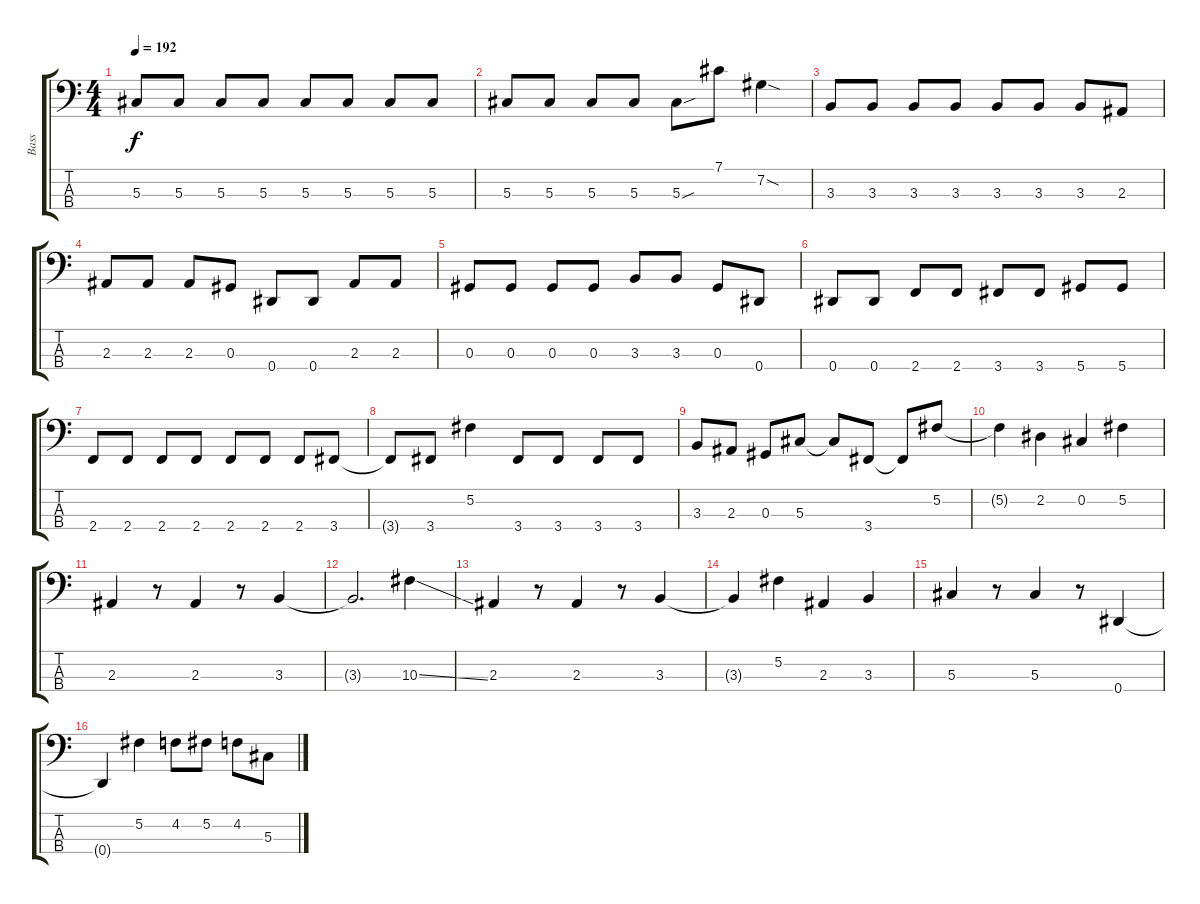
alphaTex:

\track ("Bass" "Bass") {instrument electricbasspick}
\staff {score tabs}
\tuning (Gb2 Db2 Ab1 Eb1) {hide}
\ts (4 4)
\tempo 192
\clef f4
\ks c
5.3.8{dy f} 5.3.8 5.3.8 5.3.8 5.3.8 5.3.8 5.3.8 5.3.8 |
5.3.8 5.3.8 5.3.8 5.3.8 5.3{sou}.8 7.1.8 7.2{sod}.4 |
3.3.8 3.3.8 3.3.8 3.3.8 3.3.8 3.3.8 3.3.8 2.3.8 |
2.3.8 2.3.8 2.3.8 0.3.8 0.4.8 0.4.8 2.3.8 2.3.8 |
0.3.8 0.3.8 0.3.8 0.3.8 3.3.8 3.3.8 0.3.8 0.4.8 |
0.4.8 0.4.8 2.4.8 2.4.8 3.4.8 3.4.8 5.4.8 5.4.8 |
2.4.8 2.4.8 2.4.8 2.4.8 2.4.8 2.4.8 2.4.8 3.4.8 |
3.4{t}.8 3.4.8 5.2.4 3.4.8 3.4.8 3.4.8 3.4.8 |
3.3.8 2.3.8 0.3.8 5.3.8 5.3{t}.8 3.4.8 3.4{t}.8 5.2.8 |
5.2{t}.4 2.2.4 0.2.4 5.2.4 |
2.3.4 r.8 2.3.4 r.8 3.3.4 |
3.3{t}.2{d} 10.3{ss}.4 |
2.3.4 r.8 2.3.4 r.8 3.3.4 |
3.3{t}.4 5.2.4 2.3.4 3.3.4 |
5.3.4 r.8 5.3.4 r.8 0.4.4 |
0.4{t}.4 5.2.4 4.2.8 5.2.8 4.2.8 5.3.8
